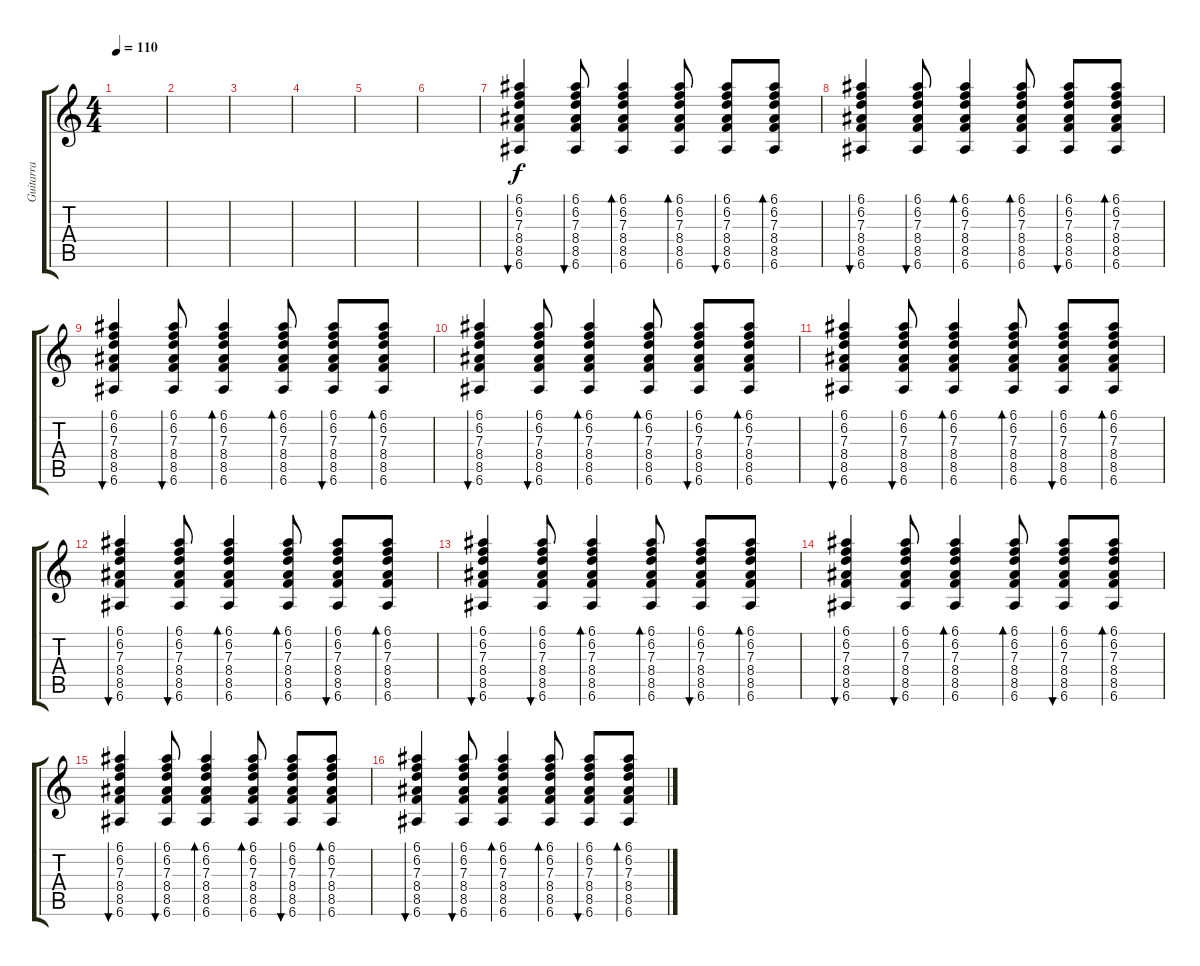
\track ("Guitarra" "Guitarra") {instrument acousticguitarnylon}
\staff {score tabs}
\tuning (E4 B3 G3 D3 A2 E2) {hide}
\ts (4 4)
\tempo 110
\clef g2
\ks c
|
|
|
|
|
|
(6.1 6.2 7.3 8.4 8.5 6.6).4{bu 60} (6.1 6.2 7.3 8.4 8.5 6.6).8{bu 60} (6.1 6.2 7.3 8.4 8.5 6.6).4{bd 60} (6.1 6.2 7.3 8.4 8.5 6.6).8{bd 60} (6.1 6.2 7.3 8.4 8.5 6.6).8{bu 60} (6.1 6.2 7.3 8.4 8.5 6.6).8{bd 60} |
(6.1 6.2 7.3 8.4 8.5 6.6).4{bu 60} (6.1 6.2 7.3 8.4 8.5 6.6).8{bu 60} (6.1 6.2 7.3 8.4 8.5 6.6).4{bd 60} (6.1 6.2 7.3 8.4 8.5 6.6).8{bd 60} (6.1 6.2 7.3 8.4 8.5 6.6).8{bu 60} (6.1 6.2 7.3 8.4 8.5 6.6).8{bd 60} |
(6.1 6.2 7.3 8.4 8.5 6.6).4{bu 60} (6.1 6.2 7.3 8.4 8.5 6.6).8{bu 60} (6.1 6.2 7.3 8.4 8.5 6.6).4{bd 60} (6.1 6.2 7.3 8.4 8.5 6.6).8{bd 60} (6.1 6.2 7.3 8.4 8.5 6.6).8{bu 60} (6.1 6.2 7.3 8.4 8.5 6.6).8{bd 60} |
(6.1 6.2 7.3 8.4 8.5 6.6).4{bu 60} (6.1 6.2 7.3 8.4 8.5 6.6).8{bu 60} (6.1 6.2 7.3 8.4 8.5 6.6).4{bd 60} (6.1 6.2 7.3 8.4 8.5 6.6).8{bd 60} (6.1 6.2 7.3 8.4 8.5 6.6).8{bu 60} (6.1 6.2 7.3 8.4 8.5 6.6).8{bd 60} |
(6.1 6.2 7.3 8.4 8.5 6.6).4{bu 60} (6.1 6.2 7.3 8.4 8.5 6.6).8{bu 60} (6.1 6.2 7.3 8.4 8.5 6.6).4{bd 60} (6.1 6.2 7.3 8.4 8.5 6.6).8{bd 60} (6.1 6.2 7.3 8.4 8.5 6.6).8{bu 60} (6.1 6.2 7.3 8.4 8.5 6.6).8{bd 60} |
(6.1 6.2 7.3 8.4 8.5 6.6).4{bu 60} (6.1 6.2 7.3 8.4 8.5 6.6).8{bu 60} (6.1 6.2 7.3 8.4 8.5 6.6).4{bd 60} (6.1 6.2 7.3 8.4 8.5 6.6).8{bd 60} (6.1 6.2 7.3 8.4 8.5 6.6).8{bu 60} (6.1 6.2 7.3 8.4 8.5 6.6).8{bd 60} |
(6.1 6.2 7.3 8.4 8.5 6.6).4{bu 60} (6.1 6.2 7.3 8.4 8.5 6.6).8{bu 60} (6.1 6.2 7.3 8.4 8.5 6.6).4{bd 60} (6.1 6.2 7.3 8.4 8.5 6.6).8{bd 60} (6.1 6.2 7.3 8.4 8.5 6.6).8{bu 60} (6.1 6.2 7.3 8.4 8.5 6.6).8{bd 60} |
(6.1 6.2 7.3 8.4 8.5 6.6).4{bu 60} (6.1 6.2 7.3 8.4 8.5 6.6).8{bu 60} (6.1 6.2 7.3 8.4 8.5 6.6).4{bd 60} (6.1 6.2 7.3 8.4 8.5 6.6).8{bd 60} (6.1 6.2 7.3 8.4 8.5 6.6).8{bu 60} (6.1 6.2 7.3 8.4 8.5 6.6).8{bd 60} |
(6.1 6.2 7.3 8.4 8.5 6.6).4{bu 60 volume 6} (6.1 6.2 7.3 8.4 8.5 6.6).8{bu 60} (6.1 6.2 7.3 8.4 8.5 6.6).4{bd 60} (6.1 6.2 7.3 8.4 8.5 6.6).8{bd 60} (6.1 6.2 7.3 8.4 8.5 6.6).8{bu 60} (6.1 6.2 7.3 8.4 8.5 6.6).8{bd 60} |
(6.1 6.2 7.3 8.4 8.5 6.6).4{bu 60} (6.1 6.2 7.3 8.4 8.5 6.6).8{bu 60} (6.1 6.2 7.3 8.4 8.5 6.6).4{bd 60} (6.1 6.2 7.3 8.4 8.5 6.6).8{bd 60} (6.1 6.2 7.3 8.4 8.5 6.6).8{bu 60} (6.1 6.2 7.3 8.4 8.5 6.6).8{bd 60}
